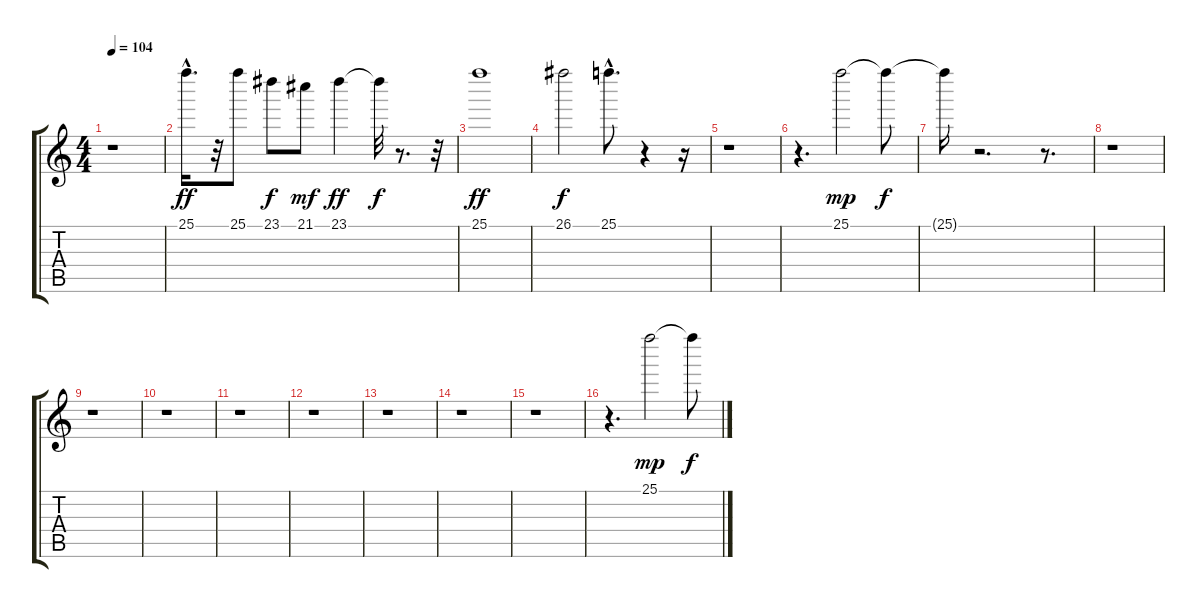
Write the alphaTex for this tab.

\track "" {instrument acousticguitarsteel}
\staff {score tabs}
\tuning (E4 B3 G3 D3 A2 E2) {hide}
\ts (4 4)
\tempo 104
\clef g2
\ks c
r.1{dy f} |
25.1{hac}.16{d dy ff} r.32 25.1.8 23.1.8{dy f} 21.1.8{dy mf} 23.1.4{dy ff} 23.1{t}.32{dy f} r.8{d} r.32 |
25.1.1{dy ff} |
26.1.2{dy f} 25.1{hac}.8{d} r.4 r.16 |
r.1 |
r.4{d} 25.1.2{dy mp} 25.1{t}.8{dy f} |
25.1{t}.16 r.2{d} r.8{d} |
r.1 |
r.1 |
r.1 |
r.1 |
r.1 |
r.1 |
r.1 |
r.1 |
r.4{d} 25.1.2{dy mp} 25.1{t}.8{dy f}
